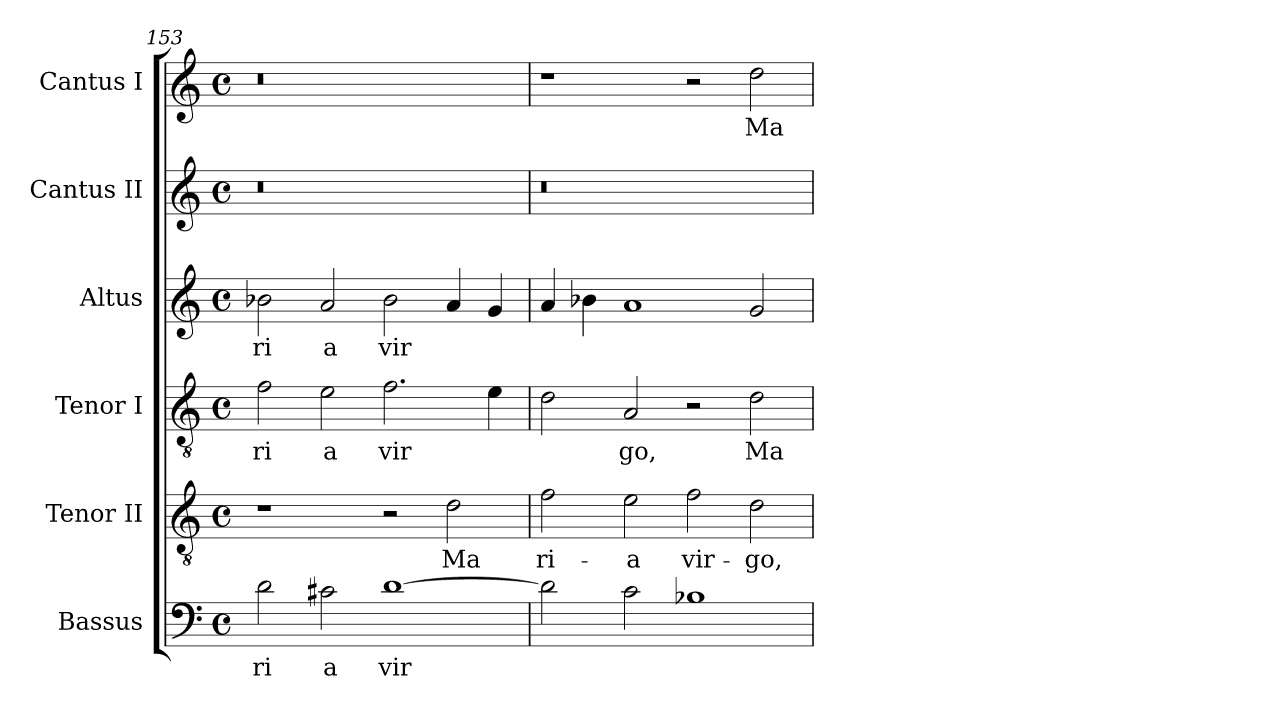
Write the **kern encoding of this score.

**kern	**text	**kern	**text	**kern	**text	**kern	**text	**kern	**kern	**text
*part6	*part6	*part5	*part5	*part4	*part4	*part3	*part3	*part2	*part1	*part1
*staff6	*staff6	*staff5	*staff5	*staff4	*staff4	*staff3	*staff3	*staff2	*staff1	*staff1
*I"Bassus	*	*I"Tenor II	*	*I"Tenor I	*	*I"Altus	*	*I"Cantus II	*I"Cantus I	*
*clefF4	*	*clefGv2	*	*clefGv2	*	*clefG2	*	*clefG2	*clefG2	*
*M4/4	*	*M4/4	*	*M4/4	*	*M4/4	*	*M4/4	*M4/4	*
*met(c)	*	*met(c)	*	*met(c)	*	*met(c)	*	*met(c)	*met(c)	*
=153	=153	=153	=153	=153	=153	=153	=153	=153	=153	=153
!	!LO:LY:b:cj	!	!	!	!LO:LY:b:cj	!	!LO:LY:b:cj	!	!	!
2d\	ri	1r	.	2f\	ri	2b-X\	ri	0r	0r	.
!	!LO:LY:b:cj	!	!	!	!LO:LY:b:cj	!	!LO:LY:b:cj	!	!	!
2c#X\	a	.	.	2e\	a	2a/	a	.	.	.
!	!LO:LY:b:cj	!	!	!	!LO:LY:b	!	!LO:LY:b	!	!	!
[>1d	vir	2r	.	2.f\	vir	2b-\	vir	.	.	.
!	!	!	!LO:LY:b:cj	!	!	!	!	!	!	!
.	.	2d\	Ma	.	.	4a/	.	.	.	.
.	.	.	.	4e\	.	4g/	.	.	.	.
!!LO:PB:g=z
=154	=154	=154	=154	=154	=154	=154	=154	=154	=154	=154
!	!	!	!LO:LY:b:cj	!	!	!	!	!	!	!
2d\]	.	2f\	ri-	2d\	.	4a/	.	0r	1r	.
.	.	.	.	.	.	4b-X\	.	.	.	.
!	!	!	!LO:LY:b:cj	!	!LO:LY:b:cj	!	!	!	!	!
2c\	.	2e\	-a	2A/	go,	1a	.	.	.	.
!	!	!	!LO:LY:b:cj	!	!	!	!	!	!	!
1B-X	.	2f\	vir-	2r	.	.	.	.	2r	.
!	!	!	!LO:LY:b:cj	!	!LO:LY:b:cj	!	!	!	!	!LO:LY:b:cj
.	.	2d\	-go,	2d\	Ma	2g/	.	.	2dd\	Ma-
=	=	=	=	=	=	=	=	=	=	=
*-	*-	*-	*-	*-	*-	*-	*-	*-	*-	*-
